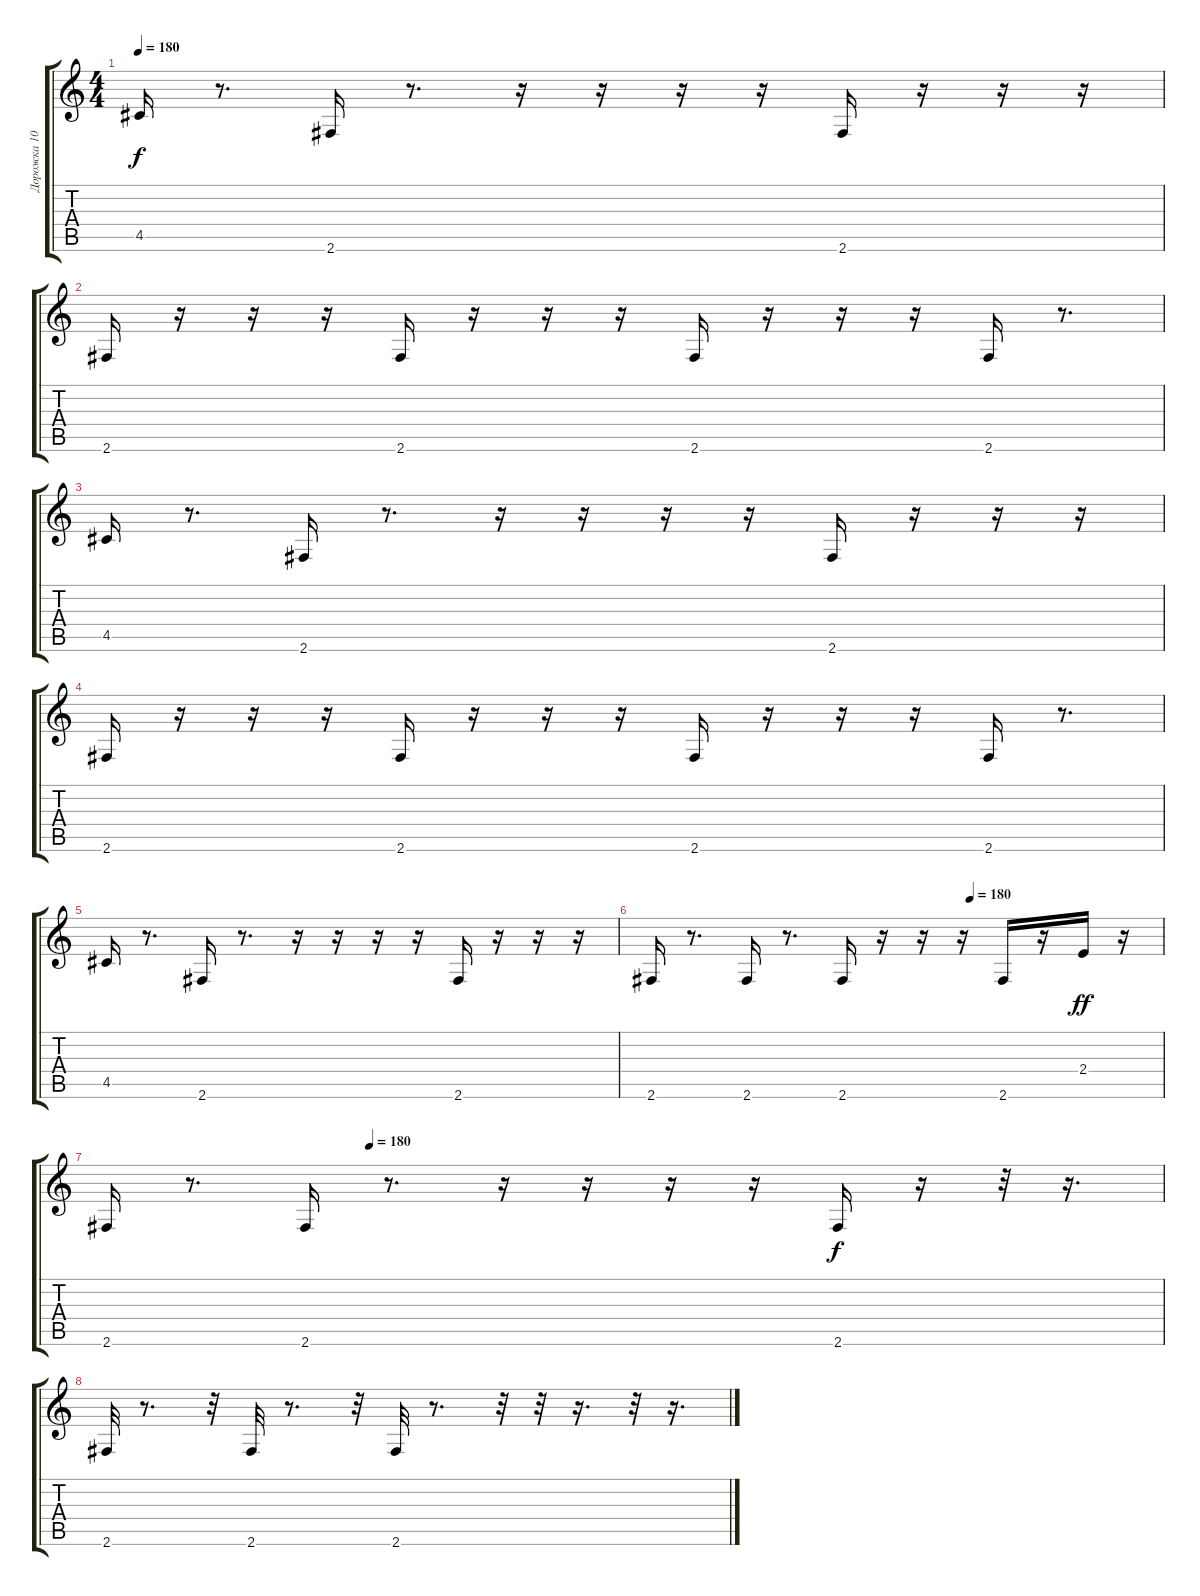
\track ("Дорожка 10" "Дорожка 10") {instrument acousticguitarnylon}
\staff {score tabs}
\tuning (E4 B3 G3 D3 A2 E2) {hide}
\ts (4 4)
\tempo 180
\clef g2
\ks c
4.5.16{dy f} r.8{d} 2.6.16 r.8{d} r.16 r.16 r.16 r.16 2.6.16 r.16 r.16 r.16 |
2.6.16 r.16 r.16 r.16 2.6.16 r.16 r.16 r.16 2.6.16 r.16 r.16 r.16 2.6.16 r.8{d} |
4.5.16 r.8{d} 2.6.16 r.8{d} r.16 r.16 r.16 r.16 2.6.16 r.16 r.16 r.16 |
2.6.16 r.16 r.16 r.16 2.6.16 r.16 r.16 r.16 2.6.16 r.16 r.16 r.16 2.6.16 r.8{d} |
4.5.16 r.8{d} 2.6.16 r.8{d} r.16 r.16 r.16 r.16 2.6.16 r.16 r.16 r.16 |
\tempo (180 0.625)
2.6.16 r.8{d} 2.6.16 r.8{d} 2.6.16 r.16 r.16 r.16 2.6.16 r.16 2.4.16{dy ff} r.16 |
\tempo (180 0.25)
2.6.16 r.8{d} 2.6.16 r.8{d} r.16 r.16 r.16 r.16 2.6.16{dy f} r.16 r.32 r.16{d} |
2.6.32 r.8{d} r.32 2.6.32 r.8{d} r.32 2.6.32 r.8{d} r.32 r.32 r.16{d} r.32 r.16{d}
